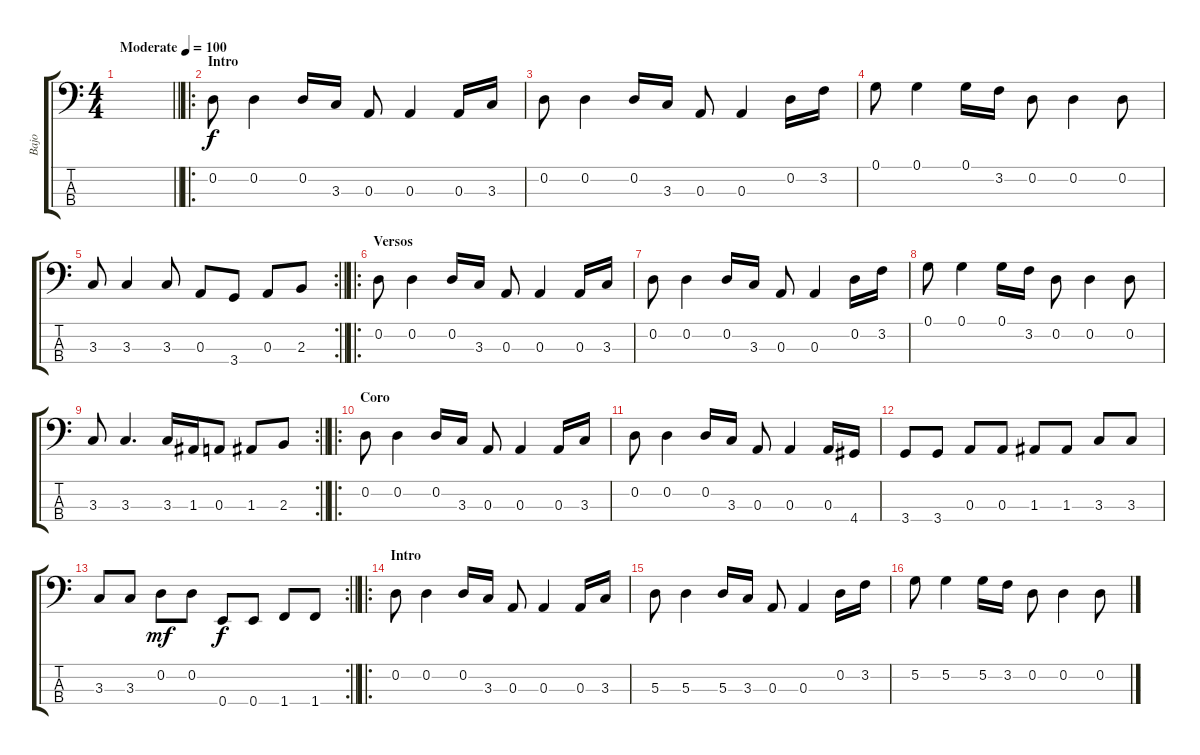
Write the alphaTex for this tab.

\track ("Bajo " "Bajo ") {instrument electricbassfinger}
\staff {score tabs}
\tuning (G2 D2 A1 E1) {hide}
\ts (4 4)
\tempo (100 "Moderate")
\clef f4
\barLineRight lightlight
\ks c
|
\ro
\section ("" "Intro")
0.2.8 0.2.4 0.2.16 3.3.16 0.3.8 0.3.4 0.3.16 3.3.16 |
0.2.8 0.2.4 0.2.16 3.3.16 0.3.8 0.3.4 0.2.16 3.2.16 |
0.1.8 0.1.4 0.1.16 3.2.16 0.2.8 0.2.4 0.2.8 |
\rc 2
\barLineRight lightlight
3.3.8 3.3.4 3.3.8 0.3.8 3.4.8 0.3.8 2.3.8 |
\ro
\section ("" "Versos")
0.2.8 0.2.4 0.2.16 3.3.16 0.3.8 0.3.4 0.3.16 3.3.16 |
0.2.8 0.2.4 0.2.16 3.3.16 0.3.8 0.3.4 0.2.16 3.2.16 |
0.1.8 0.1.4 0.1.16 3.2.16 0.2.8 0.2.4 0.2.8 |
\rc 2
\barLineRight lightlight
3.3.8 3.3.4{d} 3.3.16 1.3.16 0.3.8 1.3.8 2.3.8 |
\ro
\section ("" "Coro")
0.2.8 0.2.4 0.2.16 3.3.16 0.3.8 0.3.4 0.3.16 3.3.16 |
0.2.8 0.2.4 0.2.16 3.3.16 0.3.8 0.3.4 0.3.16 4.4.16 |
3.4.8 3.4.8 0.3.8 0.3.8 1.3.8 1.3.8 3.3.8 3.3.8 |
\rc 2
\barLineRight lightlight
3.3.8 3.3.8 0.2.8{dy mf} 0.2.8 0.4.8{dy f} 0.4.8 1.4.8 1.4.8 |
\ro
\section ("" "Intro")
0.2.8 0.2.4 0.2.16 3.3.16 0.3.8 0.3.4 0.3.16 3.3.16 |
5.3.8 5.3.4 5.3.16 3.3.16 0.3.8 0.3.4 0.2.16 3.2.16 |
5.2.8 5.2.4 5.2.16 3.2.16 0.2.8 0.2.4 0.2.8
